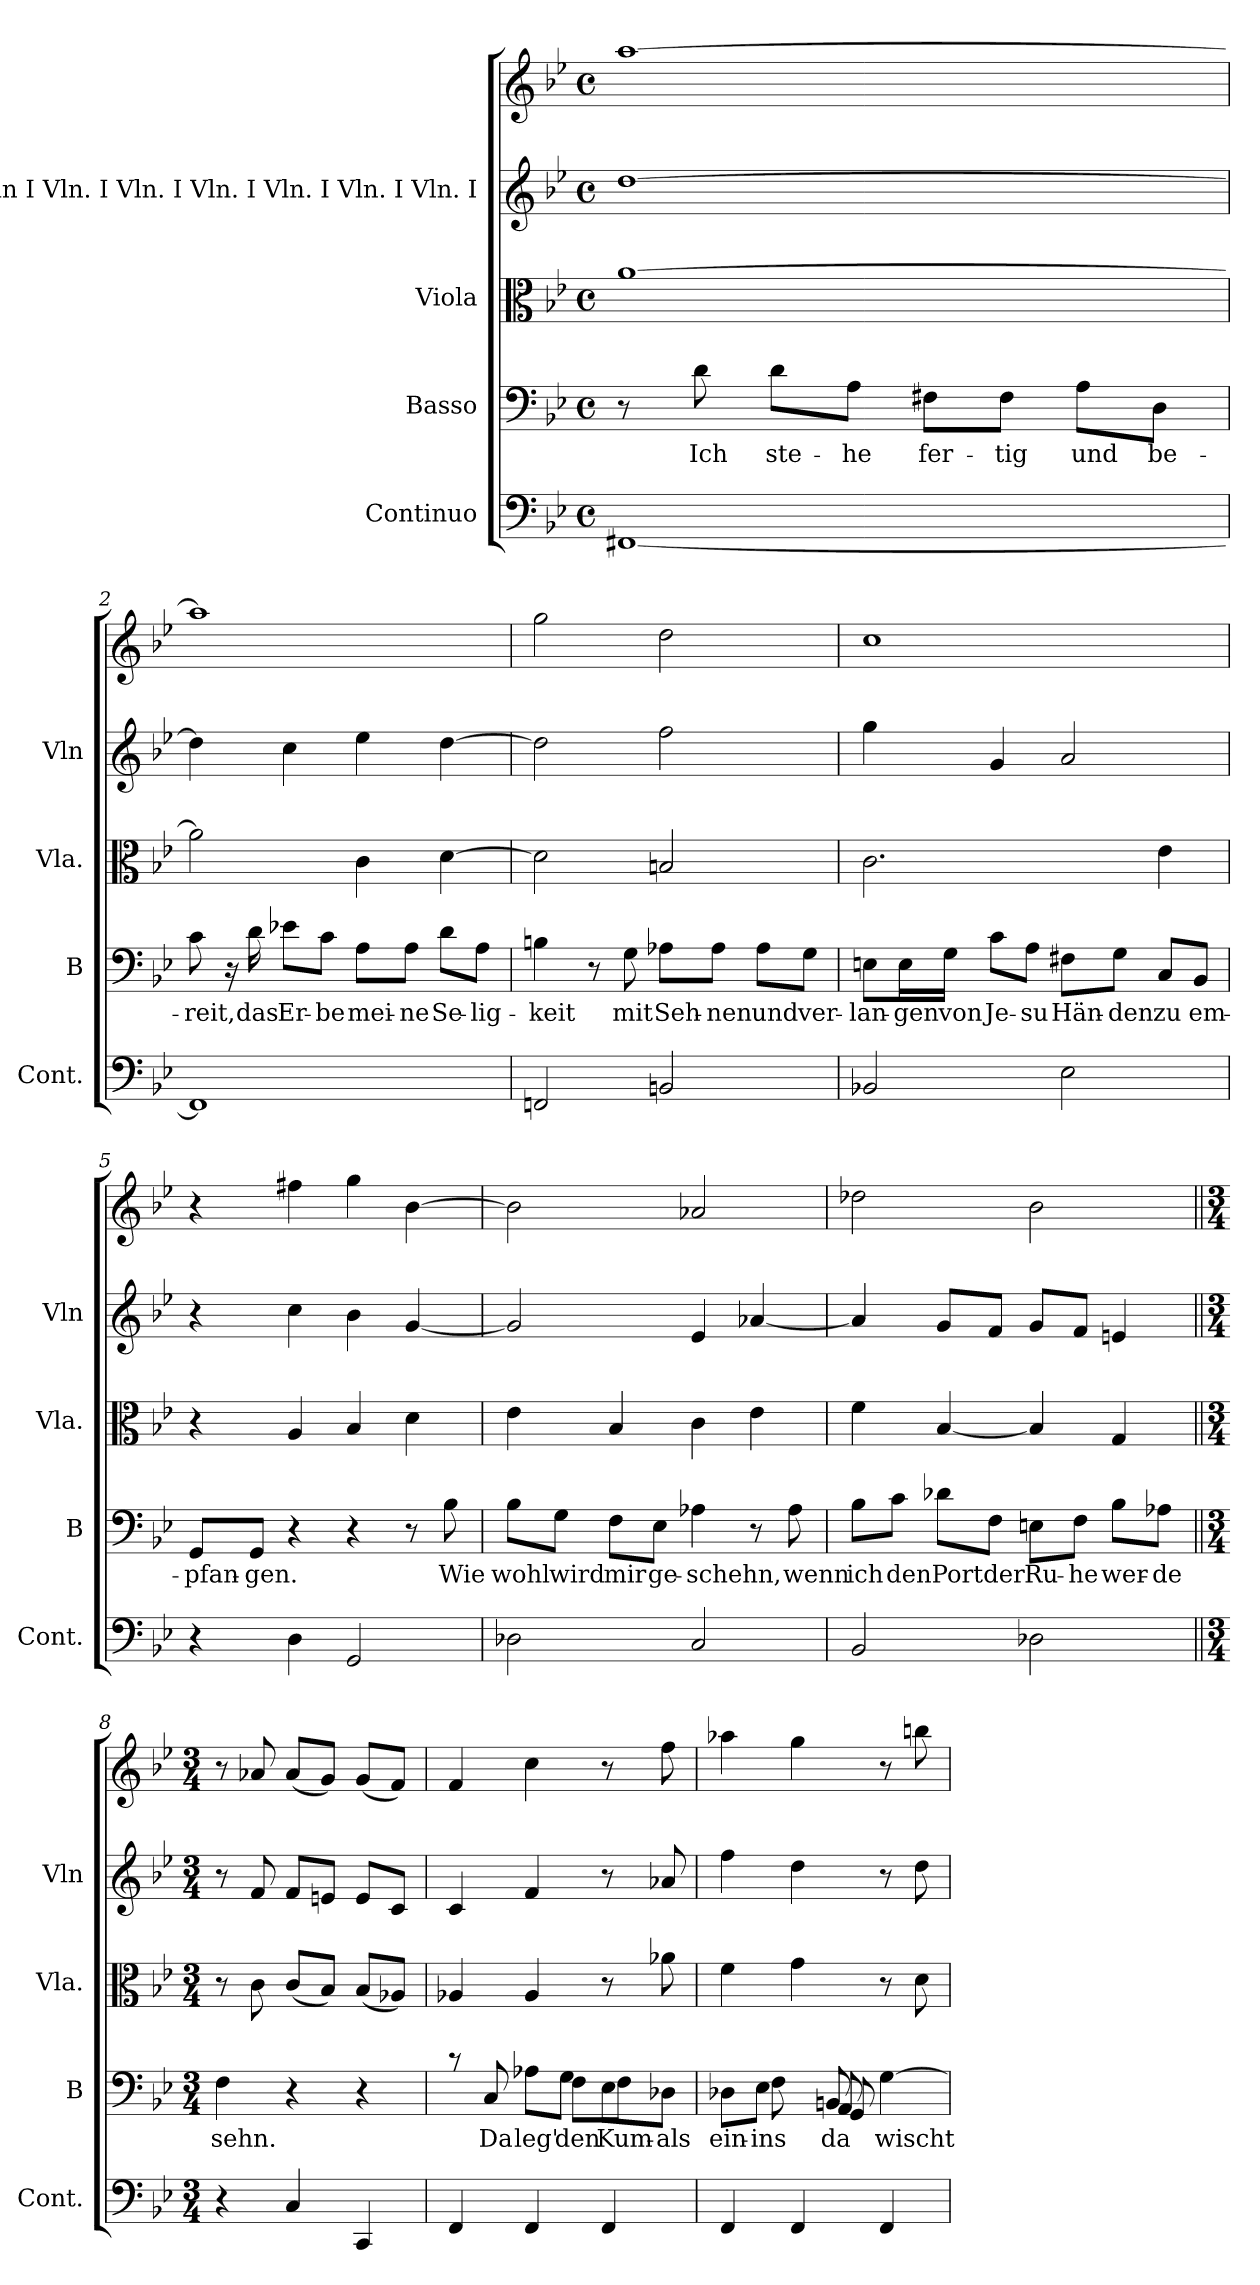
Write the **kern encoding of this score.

**kern	**kern	**text	**kern	**kern	**kern
*part4	*part3	*part3	*part2	*part1	*part1
*staff5	*staff4	*staff4	*staff3	*staff2	*staff1
*I"Continuo	*I"Basso	*	*I"Viola	*I"Violin I Vln. I Vln. I Vln. I Vln. I Vln. I Vln. I	*
*I'Cont.	*I'B	*	*I'Vla.	*I'Vln	*
*clefF4	*clefF4	*	*clefC3	*clefG2	*clefG2
*k[b-e-]	*k[b-e-]	*	*k[b-e-]	*k[b-e-]	*k[b-e-]
*B-:	*B-:	*	*B-:	*B-:	*B-:
*M4/4	*M4/4	*	*M4/4	*M4/4	*M4/4
*met(c)	*met(c)	*	*met(c)	*met(c)	*met(c)
=1	=1	=1	=1	=1	=1
[<1FF#X	8r	.	[>1a	[>1dd	[>1aa
!	!	!LO:LY:b	!	!	!
.	8d\	Ich	.	.	.
!	!	!LO:LY:b	!	!	!
.	8d\L	ste-	.	.	.
!	!	!LO:LY:b	!	!	!
.	8A\J	-he	.	.	.
!	!	!LO:LY:b	!	!	!
.	8F#X\L	fer-	.	.	.
!	!	!LO:LY:b	!	!	!
.	8F#\J	-tig	.	.	.
!	!	!LO:LY:b	!	!	!
.	8A\L	und	.	.	.
!	!	!LO:LY:b	!	!	!
.	8D\J	be-	.	.	.
=2	=2	=2	=2	=2	=2
!	!	!LO:LY:b	!	!	!
1FF#]	8c\	-reit,	2a\]	4dd\]	1aa]
.	16rC	.	.	.	.
!	!	!LO:LY:b	!	!	!
.	16d\	das	.	.	.
!	!	!LO:LY:b	!	!	!
.	8e-X\L	Er-	.	4cc\	.
!	!	!LO:LY:b	!	!	!
.	8c\J	-be	.	.	.
!	!	!LO:LY:b	!	!	!
.	8A\L	mei-	4c\	4ee-\	.
!	!	!LO:LY:b	!	!	!
.	8A\J	-ne	.	.	.
!	!	!LO:LY:b	!	!	!
.	8d\L	Se-	[<4d\	[<4dd\	.
!	!	!LO:LY:b	!	!	!
.	8A\J	-lig-	.	.	.
!!LO:LB:g=z
=3	=3	=3	=3	=3	=3
!	!	!LO:LY:b	!	!	!
2FFn/	4Bn\	-keit	2d\]	2dd\]	2gg\
.	8r	.	.	.	.
!	!	!LO:LY:b	!	!	!
.	8G\	mit	.	.	.
!	!	!LO:LY:b	!	!	!
2BBn/	8A-X\L	Seh-	2Bn/	2ff\	2dd\
!	!	!LO:LY:b:rj	!	!	!
.	8A-\J	-nen	.	.	.
!	!	!LO:LY:b	!	!	!
.	8A-\L	und	.	.	.
!	!	!LO:LY:b	!	!	!
.	8G\J	ver-	.	.	.
=4	=4	=4	=4	=4	=4
!	!	!LO:LY:b	!	!	!
2BB-X/	8En\L	-lan-	2.c\	4gg\	1cc
!	!	!LO:LY:b:rj	!	!	!
.	16E\L	-gen	.	.	.
!	!	!LO:LY:b	!	!	!
.	16G\JJ	von	.	.	.
!	!	!LO:LY:b	!	!	!
.	8c\L	Je-	.	4g/	.
!	!	!LO:LY:b:rj	!	!	!
.	8A\J	-su	.	.	.
!	!	!LO:LY:b	!	!	!
2E-\	8F#X\L	Hän-	.	2a/	.
!	!	!LO:LY:b:rj	!	!	!
.	8G\J	-den	.	.	.
!	!	!LO:LY:b	!	!	!
.	8C/L	zu	4e-\	.	.
!	!	!LO:LY:b	!	!	!
.	8BB-/J	em-	.	.	.
=5	=5	=5	=5	=5	=5
!	!	!LO:LY:b	!	!	!
4r	8GG/L	-pfan-	4r	4r	4r
!	!	!LO:LY:b	!	!	!
.	8GG/J	-gen.	.	.	.
4D\	4r	.	4A/	4cc\	4ff#X\
2GG/	4r	.	4B-/	4b-\	4gg\
.	8r	.	4d\	[>4g/	[>4b-\
!	!	!LO:LY:b	!	!	!
.	8B-\	Wie	.	.	.
!!LO:PB:g=z
=6	=6	=6	=6	=6	=6
!	!	!LO:LY:b	!	!	!
2D-X\	8B-\L	wohl	4e-\	2g/]	2b-\]
!	!	!LO:LY:b	!	!	!
.	8G\J	wird	.	.	.
!	!	!LO:LY:b	!	!	!
.	8F\L	mir	4B-/	.	.
!	!	!LO:LY:b	!	!	!
.	8E-\J	ge-	.	.	.
!	!	!LO:LY:b	!	!	!
2C/	4A-X\	-schehn,	4c\	4e-/	2a-X/
.	8r	.	4e-\	[<4a-X/	.
!	!	!LO:LY:b	!	!	!
.	8A-\	wenn	.	.	.
=7	=7	=7	=7	=7	=7
!	!	!LO:LY:b	!	!	!
2BB-/	8B-\L	ich	4f\	4a-/]	2dd-X\
!	!	!LO:LY:b	!	!	!
.	8c\J	den	.	.	.
!	!	!LO:LY:b	!	!	!
.	8d-X\L	Port	[<4B-/	8g/L	.
!	!	!LO:LY:b	!	!	!
.	8F\J	der	.	8f/J	.
!	!	!LO:LY:b	!	!	!
2D-X\	8En\L	Ru-	4B-/]	8g/L	2b-\
!	!	!LO:LY:b:rj	!	!	!
.	8F\J	-he	.	8f/J	.
!	!	!LO:LY:b	!	!	!
.	8B-\L	wer-	4G/	4en/	.
!	!	!LO:LY:b:rj	!	!	!
.	8A-X\J	-de	.	.	.
=8||	=8||	=8||	=8||	=8||	=8||
*M3/4	*M3/4	*	*M3/4	*M3/4	*M3/4
!	!	!LO:LY:b	!	!	!
4r	4F\	sehn.	8r	8r	8r
.	.	.	8c\	8f/	8a-X/
4C/	4r	.	(<8c/L	8f/L	(<8a-/L
.	.	.	8B-/J)	8en/J	8g/J)
4CC/	4r	.	(<8B-/L	8e/L	(<8g/L
.	.	.	8A-X/J)	8c/J	8f/J)
!!LO:LB:g=z
=9	=9	=9	=9	=9	=9
*	*^	*	*	*	*
4FF/	8rc	4.ryy	.	4A-X/	4c/	4f/
!	!	!	!LO:LY:b	!	!	!
.	8C/	.	Da	.	.	.
!	!	!	!LO:LY:b	!	!	!
4FF/	8A-X\L	.	leg'	4A-/	4f/	4cc\
!	!	!	!LO:LY:b	!	!	!
!	!	!	!LO:LY:b	!	!	!
.	8G<\J	8F\L	den	.	.	.
!	!	!	!LO:LY:b:rj	!	!	!
!	!	!	!LO:LY:b	!	!	!
4FF/	8E-<\L	8F\J	Kum-	8r	8r	8r
!	!	!	!LO:LY:b	!	!	!
.	8D-X\J	8ryy	als	8a-X\	8a-X/	8ff\
=10	=10	=10	=10	=10	=10	=10
!	!	!	!LO:LY:b	!	!	!
*	*^	*^	*	*	*	*
4FF/	8D-X\L	8ryy	4.ryy	4.ryy	-ein-	4f\	4ff\	4aa-X\
!	!	!	!	!	!LO:LY:b:rj	!	!	!
!	!	!	!	!	!LO:LY:b	!	!	!
.	8E-<\J	8F\	.	.	ins	.	.	.
4FF/	2ryy	8ryy	.	.	.	4g\	4dd\	4gg\
!	!	!	!	!	!LO:LY:b	!	!	!
!	!	!	!	!	!LO:LY:b	!	!	!
.	.	(<8BBn/	8AA</)	8GG/	da	.	.	.
!	!	!	!	!	!LO:LY:b	!	!	!
4FF/	.	4ryy	4ryy	[>4G\	wischt	8r	8r	8r
.	.	.	.	.	.	8d\	8dd\	8bbn\
*	*v	*v	*v	*v	*	*	*	*
=	=	=	=	=	=
*-	*-	*-	*-	*-	*-
